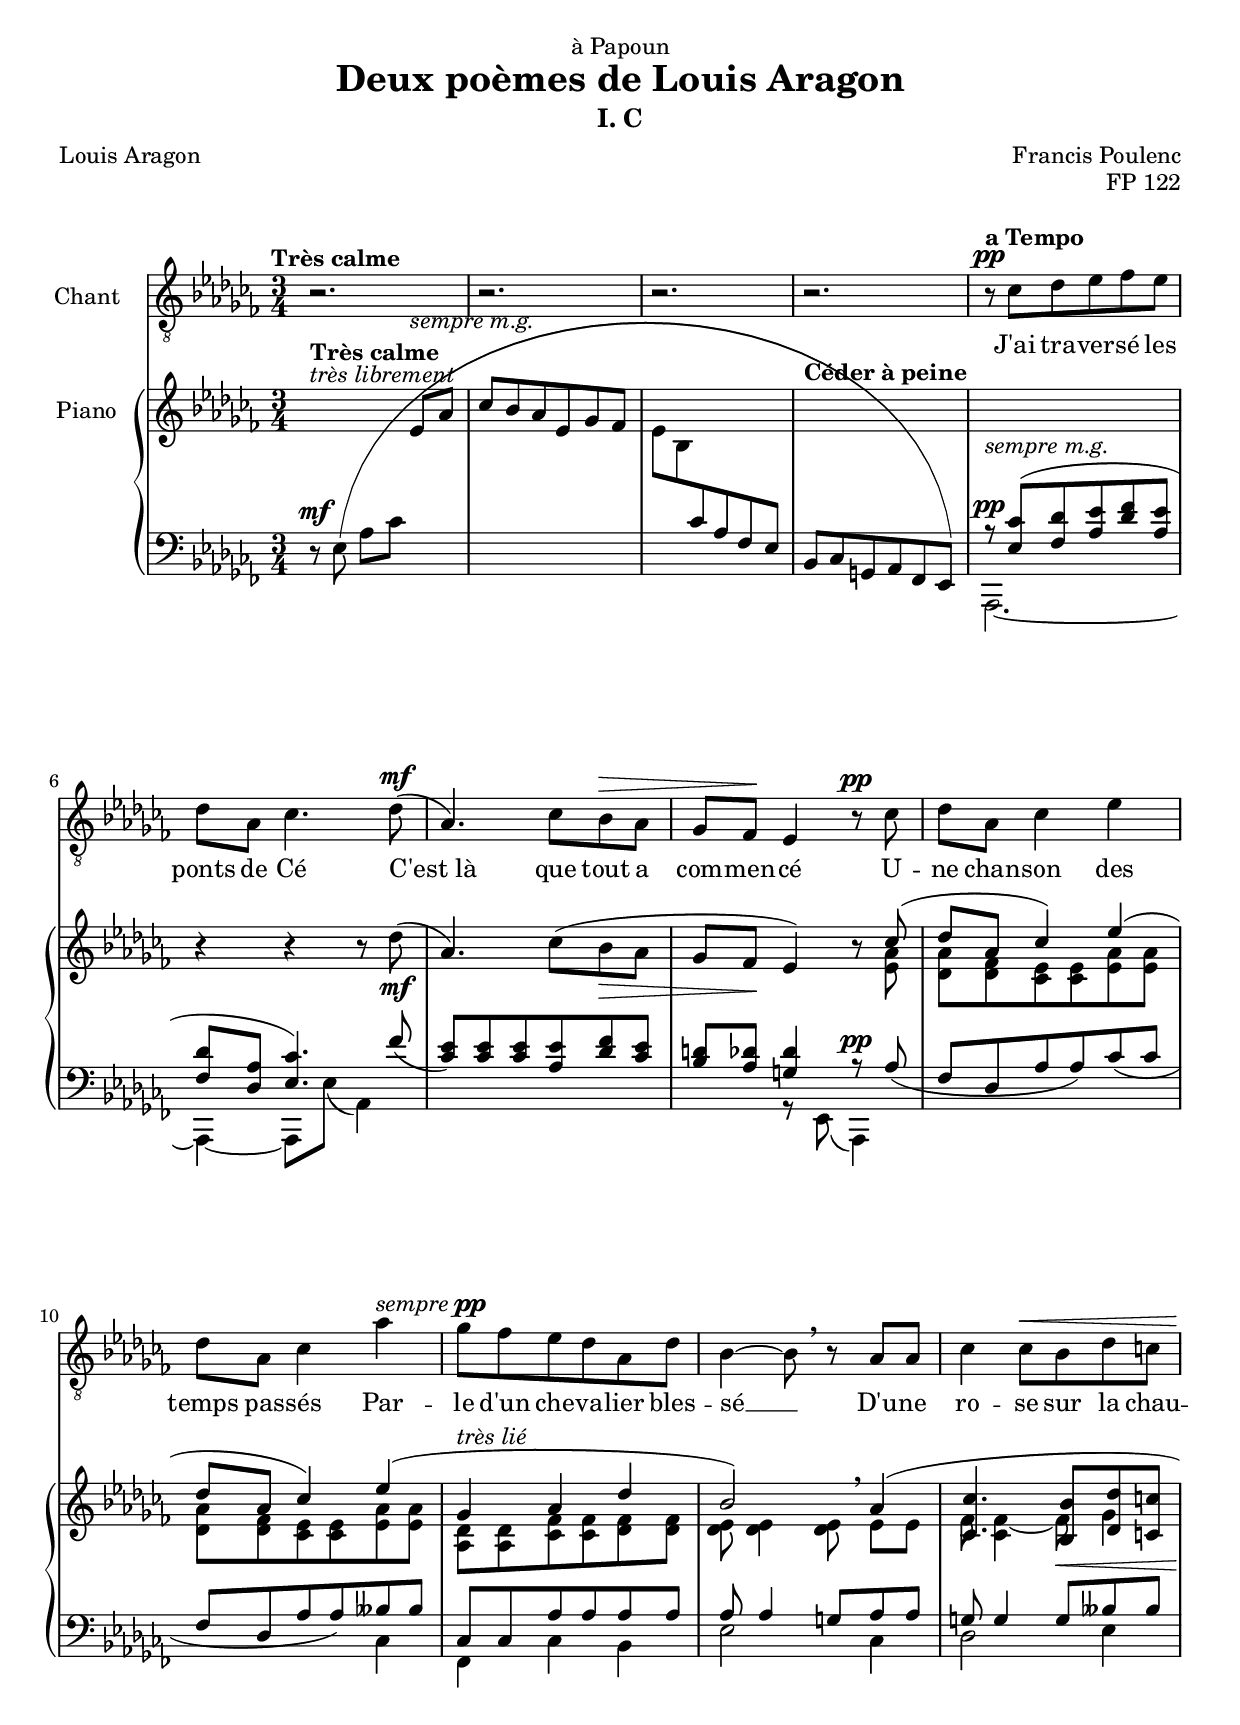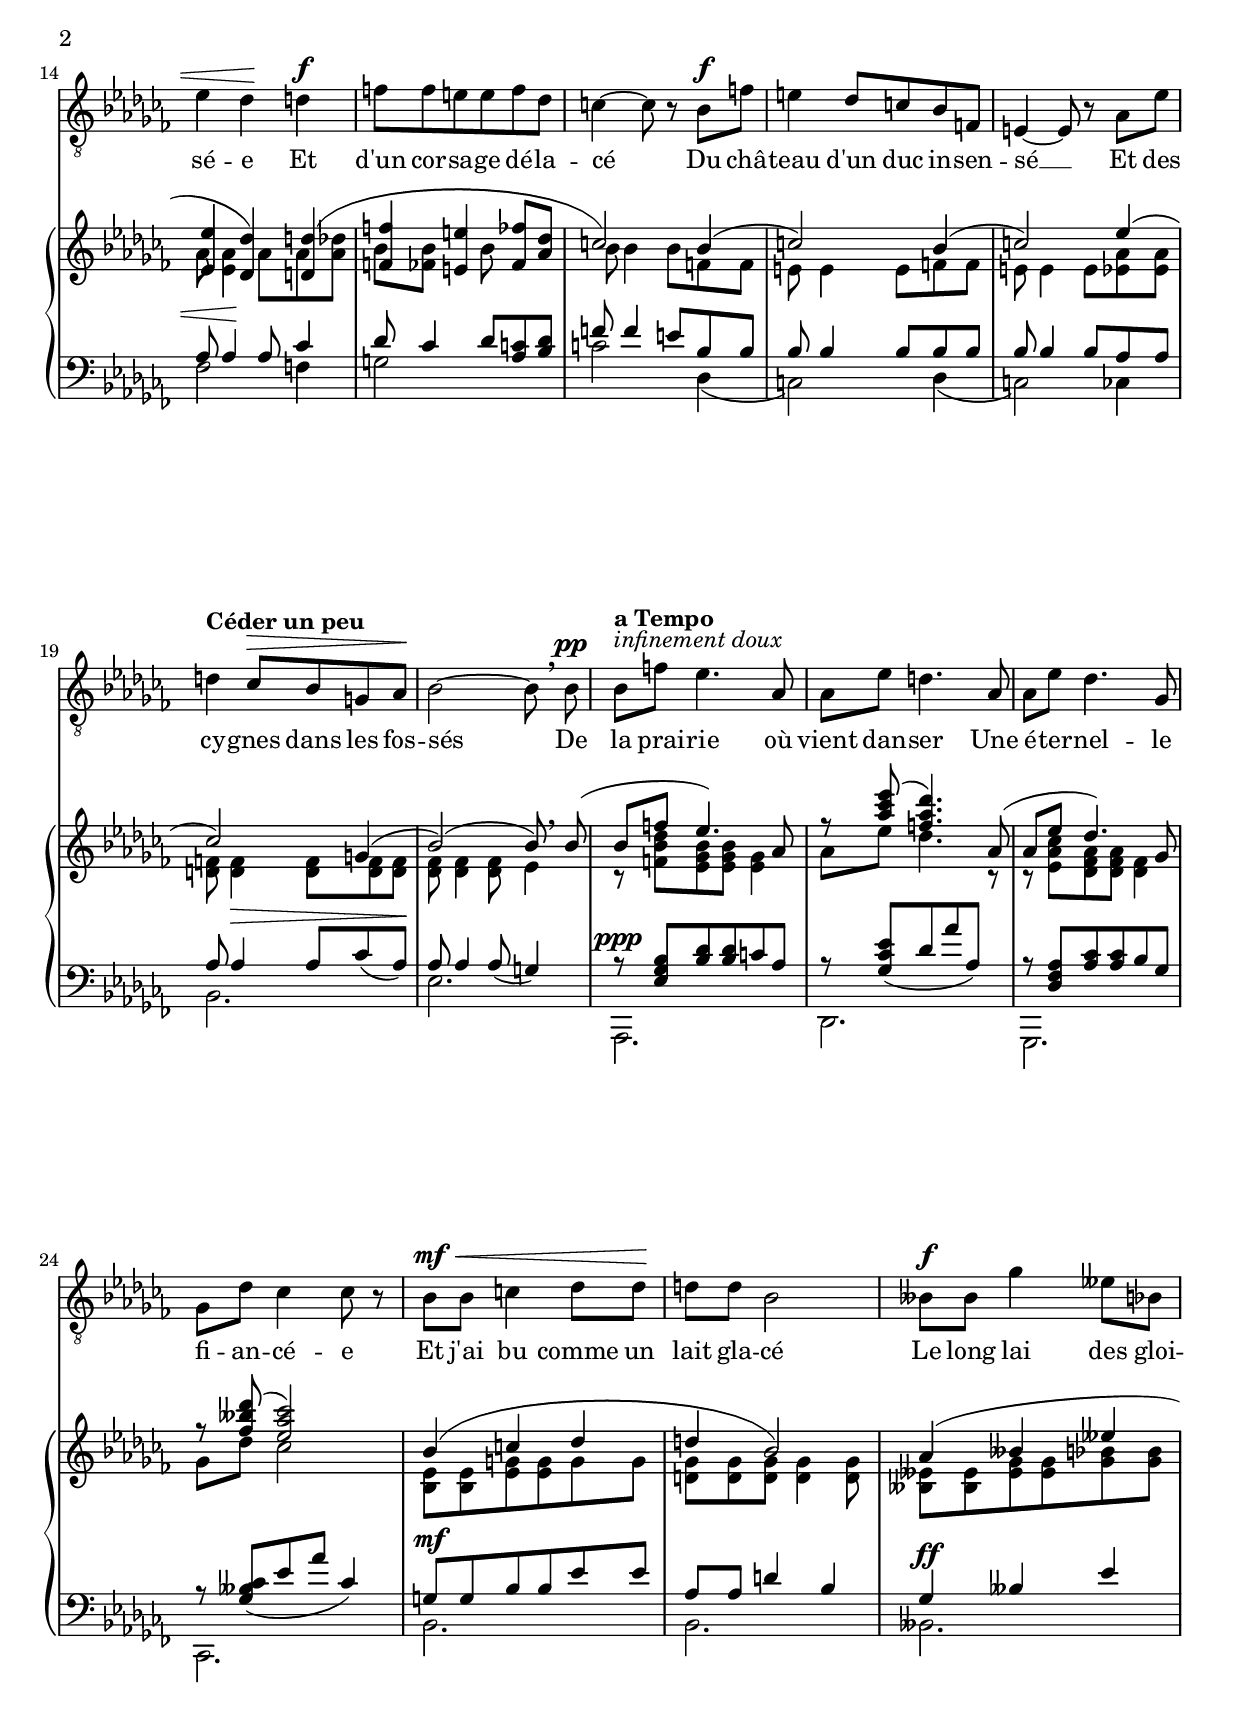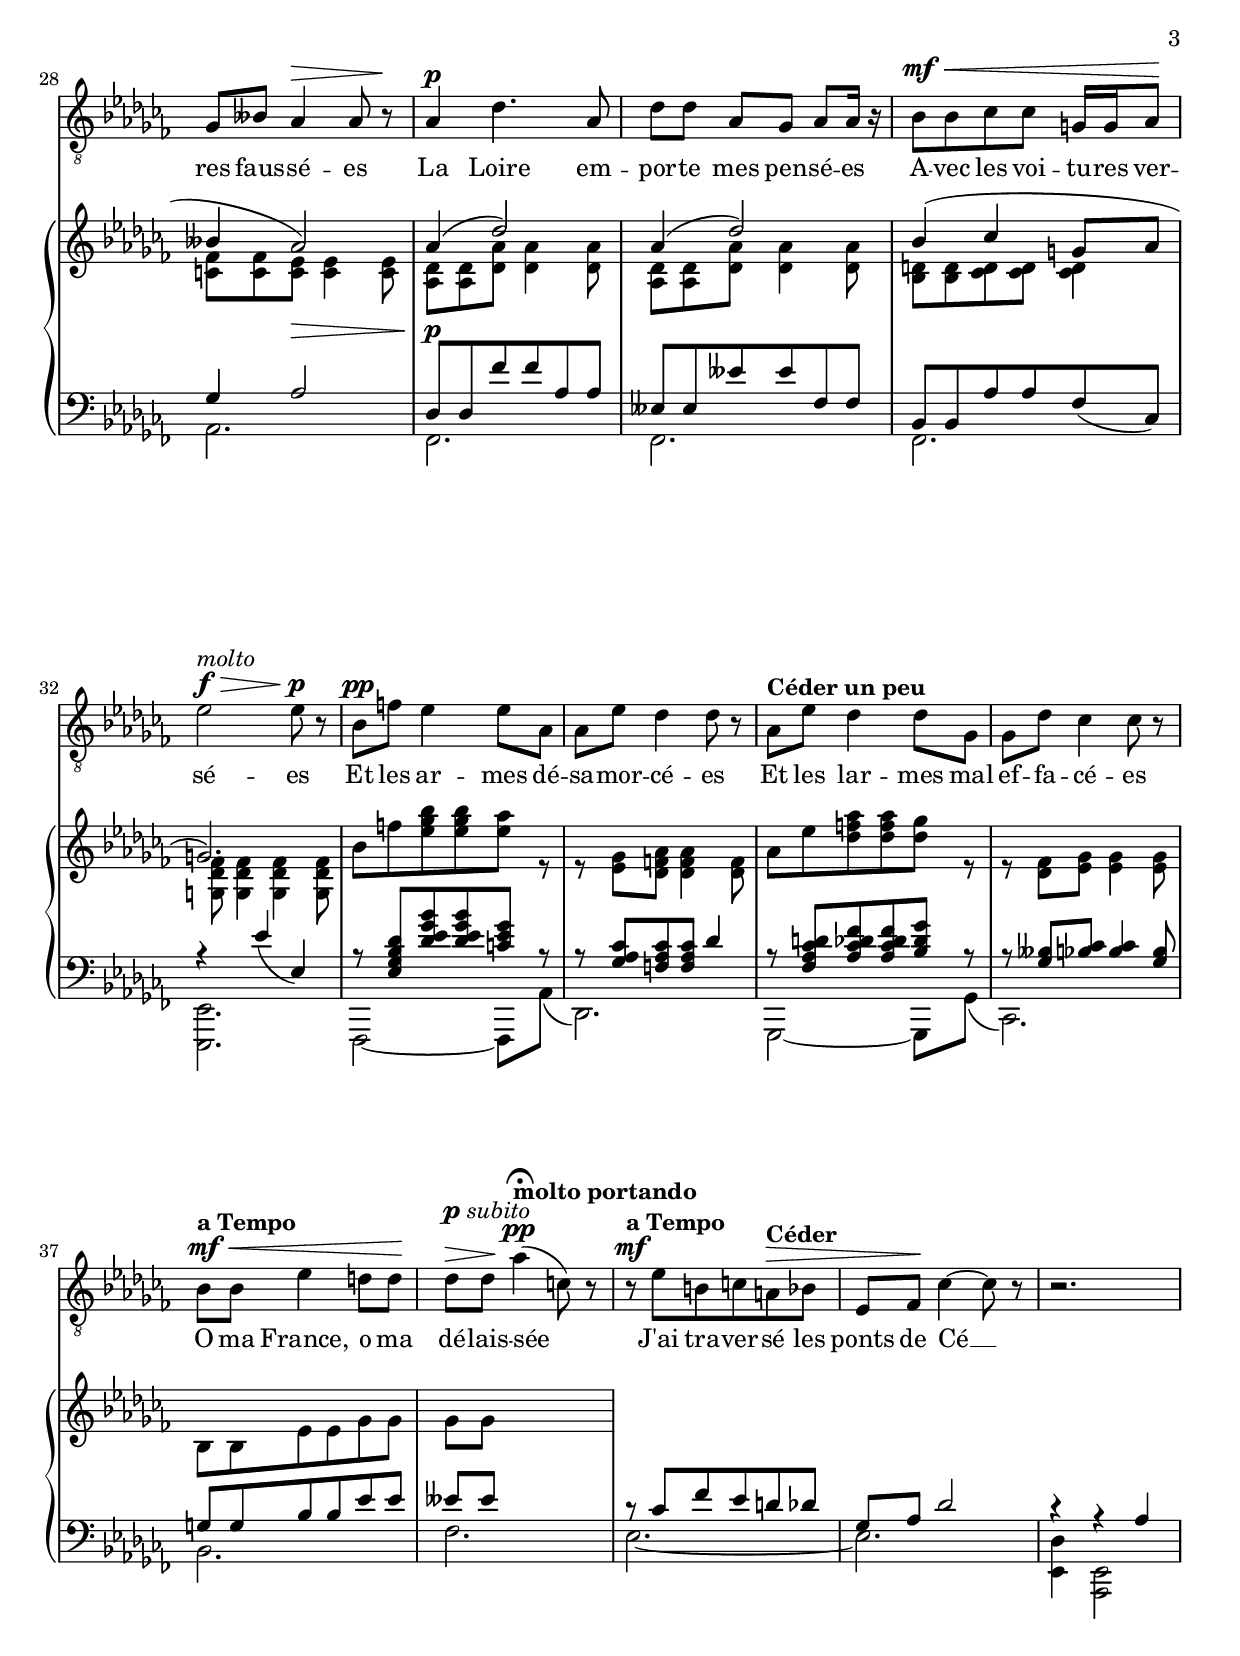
\version "2.16.2"
\language "italiano"

\paper {
  system-system-spacing #'padding = #5
}

\header {
  composer = "Francis Poulenc"
  poet = "Louis Aragon"
  title = "Deux poèmes de Louis Aragon"
  subtitle = "I. C"
  dedication = "à Papoun"
  opus = "FP 122"
  piece = ""
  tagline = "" % no footer
}

global = {
  \key lab \minor
  \time 3/4
  \tempo "Très calme" 4 = 54
  \set Score.tempoHideNote = ##t % hide tempo marking
}

crescendo = ^\markup { \italic "cresc." }
sottoVoce = ^\markup { \italic "sotto voce" }
semprepp = ^\markup { \italic "sempre" \dynamic "pp" }
pianoSubito = ^\markup { \dynamic "p" \italic "subito" }
aTempo = ^\markup { \bold "a Tempo" }

melody = {
  r2. |
  r2. |
  r2. |
  r2. |
  r8 ^\pp \aTempo dob reb mib fab mib |
  reb8 lab dob4. reb8 ^\mf ( |
  lab4. ) dob8 sib ^\> lab |
  solb8 fab \! mib4 r8 ^\pp dob' |
  reb8 lab dob4 mib |
  reb8 lab dob4 lab' \semprepp |
  solb8 fab mib reb lab reb |
  sib4~ sib8 \breathe r lab lab |
  dob4 dob8 ^\< sib reb do |
  mib4 reb \! re ^\f |
  fa8 fa mi mi fa reb |
  do4~ do8 r sib ^\f fa' |
  mi4 reb8 do sib fa |
  mi4~ mi8 r lab mib' |
  re4 ^\markup { \bold "Céder un peu" } dob8 ^\> sib sol lab \! |
  sib2~ sib8 \breathe sib ^\pp |
  sib8 ^\markup { \italic "infinement doux" } \aTempo fa' mib4. lab,8 |
  lab8 mib' re4. lab8 |
  lab8 mib'8 reb4. solb,8 |
  solb8 reb' dob4 dob8 r |
  sib8 ^\mf ^\< sib8 do4 reb8 reb \! |
  re8 re sib2 |
  sibb8 ^\f sibb solb'4 mibb8 sib |
  solb8 sibb lab4 ^\> lab8 r \! |
  lab4 ^\p reb4. lab8 |
  reb8 reb lab solb lab lab16 r16 |
  sib8 ^\mf ^\< sib dob dob sol16 sol lab8 \! |
  mib'2 ^\f ^\> ^\markup { \italic "molto" } mib8 ^\p r8 \! |
  sib8 ^\pp fa' mib4 mib8 lab, |
  lab8 mib' reb4 reb8 r |
  lab8 ^\markup { \bold "Céder un peu" } mib' reb4 reb8 solb, |
  solb8 reb' dob4 dob8 r8 |
  sib8 ^\mf \aTempo ^\< sib mib4 re8 re \! |
  reb8 \pianoSubito ^\> reb \! lab'4\fermata ( ^\pp ^\markup { \bold "molto portando" } do,8 ) r8 |
  r8 ^\mf \aTempo mib8 si do la ^\> ^\markup { \bold "Céder" } sib |
  mib,8 fab \! dob'4~ dob8 r8 |
  r2.
}

text = \lyricmode {
  J'ai tra -- ver -- sé les ponts de Cé
  C'est_là que tout a com -- men -- cé
  U -- ne chan -- son des temps pas -- sés
  Par -- le d'un che -- va -- lier bles -- sé __

  D'u -- ne ro -- se sur la chau -- sé -- e
  Et d'un cor -- sa -- ge dé -- la -- cé

  Du châ -- teau d'un duc in -- sen -- sé __
  Et des cy -- gnes dans les fos -- sés

  De la prai -- rie où vient dan -- ser
  Une é -- ter -- nel -- le fi -- an -- cé -- e

  Et j'ai bu comme un lait gla -- cé
  Le long lai des gloi -- res faus -- sé -- es

  La Loire em -- por -- te mes pen -- sé -- es
  A -- vec les voi -- tu -- res ver -- sé -- es
  Et les ar -- mes dé -- sa -- mor -- cé -- es
  Et les lar -- mes mal ef -- fa -- cé -- es

  O ma France, o ma dé -- lais -- sée

  J'ai tra -- ver -- sé les ponts de Cé __
}

upper = \relative do'' {
  s2. ^\markup { \italic "très librement" } ^\markup { \bold "Très calme" }
  s2.
  s2 s4
  s2. ^\markup { \bold "Céder à peine" }
  s2. % 5
  r4 r4 r8 reb8 _\mf (
  lab4. ) dob8 ( sib _\> lab
  solb8 fab \! mib4 ) r8

  <<
    {
      %\stemUp \slurUp
      dob'8 (
      reb8 lab dob4 ) mib (
      reb8 lab dob4 ) mib ( % 10
      solb,4  ^\markup { \italic "très lié" } lab reb
      sib2 ) lab4 (
      <dob, dob'>4. <sib sib'>8 <reb reb'> <do do'>
      <mib mib'>4 <reb reb'> ) <re re'> (
      <fa fa'>4 <mi mi'> <fab fab'>8 <lab reb> % 15
      do2 ) sib4 (
      do2 ) sib4 (
      do2 ) mib4 (
      dob2 ) sol4 (
      sib2 ) ( sib8 ) \breathe sib8 ( % 20
      sib8 fa' mib4. ) lab,8
      r8 <lab' dob mib> ( <fa lab reb>4. ) lab,8 (
      lab8 mib' reb4. ) solb,8
      r8 <fab' sibb reb> ( <mib lab dob>2 )
      sib4 ( do reb % 25
      re4 sib2 )
      lab4 ( sibb mibb
      sibb4 lab2 )
      lab4 ( reb2 )
      lab4 ( reb2 ) % 30
      sib4 ( dob sol8 lab
      sol2. )
      
    }
    \\
    {
      <mib lab>8
      <reb lab'>8 <reb fab> <dob mib> <dob mib> <mib lab> <mib lab>
      <reb lab'>8 <reb fab> <dob mib> <dob mib> <mib lab> <mib lab> % 10
      <lab, reb>8 <lab reb> <dob fab> <dob fab> <reb fab> <reb fab>
      <reb mib>8 <reb mib>4 <reb mib>8 \breathe mib mib
      fab8 <dob fab~>4 fab8 solb4
      lab8 <mib lab>4 lab8 lab <reb lab>
      sib8 <fab sib> s8 sib s4 % 15
      sib8 sib4 sib8 fa8 fa (
      mi8 mi4 mi8 fa8 fa
      mi8 mi4 mi8 <mib lab>8 <mib lab>
      <re fa>8 <re fa>4 <re fa>8 <re fa> <re fa>
      <reb fab>8 <reb fab>4 <reb fab>8 mib4 % 20
      r8 <fa sib reb>8 <mib solb sib> <mib solb sib> <mib solb>4
      
      
      %do2 ) sib4 (
      %do2 ) mib4 (
      %dob2 ) sol4 (
      %sib2~ ) sib8 sib
      %sib8 fa' mib4. lab8
      
      lab8 mib' reb4. r8
      r8 <mib, lab dob>8 <reb fab lab> <reb fab lab>  <reb fab>4
      solb8 reb' dob2
      <sib, mib>8 <sib mib> <mib sol> <mib sol> sol sol % 25
      <re solb>8 <re solb> <re solb> <re solb>4 <re solb>8
      <sibb mibb>8 <sibb mibb> <mibb solb> <mibb solb> <solb sib> <solb sib>
      <do, fab>8 <do fab> <do mib> <do mib>4  <do mib>8
      <lab reb>8 <lab reb>8 <reb lab'>8 <reb lab'>4 <reb lab'>8
      <lab reb>8 <lab reb>8 <reb lab'>8 <reb lab'>4 <reb lab'>8
      <sib re>8 <sib re>8 <dob re>8 <dob re>8 <dob re>4
      <sol reb' fab>8 <sol reb' fab>4 <sol reb' fab>4 <sol reb' fab>8
      sib'8 fa' <mib solb sib> <mib solb sib> <mib lab> r
      r8 <mib, solb> <reb fa lab> <reb fa lab>4 <reb fa>8
      lab'8 mib' <reb fa lab> <reb fa lab> <reb solb> r
      r8 <reb, fab> <mib solb> <mib solb>4 <mib solb>8
      sib8 sib mib mib solb solb
      solb8 solb s2
      
      %lab8 (
      %lab8 mib reb4. ) solb,8
      %solb8 reb dob2
      
      %sib8 fa' mib mib mib lab,
     % lab8 mib' reb2
     % lab8 mib' reb reb reb solb,
     % solb8 reb' dob2
     % mib,4 sol sib
     % reb4 solb2
    }
  >>


}

lower = \relative do {
  r8 ^\mf mib ( lab[ dob]
  \change Staff = "upper"
  mib8 ^\markup { \italic "sempre m.g." } lab
  dob8 sib lab mib solb fab
  mib8 sib
  \change Staff = "lower"
  dob8 lab fab mib
  sib8 dob sol lab fab mib )

  <<
    {
      % \stemUp \slurUp
      r8 ^\markup { \italic "sempre m.g." } ^\pp <mib' dob'> ( <fab reb'> <lab mib'> <reb fab> <lab mib'>
      <fab reb'>8 <reb lab'> <mib dob'>4. ) \slurDown fab'8 (
      <dob mib>8 ) <dob mib> <dob mib> <lab mib'> <reb fab> <dob mib>
      <sib re>8 <lab reb> <sol reb'>4 r8 ^\pp lab (
      fab8 reb lab' lab ) dob ( dob
      fab,8 reb lab' lab ) sibb sibb
      dob,8 dob lab' lab lab lab
      lab8 lab4 sol8 lab lab
      sol8 sol4 sol8 ^\< sibb sibb
      lab8 lab4 \! lab8 dob4
      reb8 dob4 reb8 <lab do>8 <sib reb>
      fa'8 fa4 mi8 sib8 sib
      sib8 sib4 sib8 sib sib
      sib8 sib4 sib8 lab lab
      lab8 lab4 ^\> lab8 dob ( lab \! )
      lab8 lab4 lab8 ( sol4 )
      r8 ^\ppp <mib solb sib> <sib' reb> <sib reb> do lab
      r8 <solb dob mib> ( reb' lab' lab,8 ) s8
      r8 <reb, fab lab> <lab' dob> <lab dob> sib solb
      r8 <solb sibb dob> ( mib'8 lab dob,4 )
      sol8 ^\mf sol sib sib mib mib
      lab,8 lab re4 sib4
      solb4 ^\ff sibb mib
      solb,4 lab2 ^\>
      reb,8 \! \p reb fab'8 fab lab, lab
      mibb8 mibb mibb' mibb fab, fab
      sib,8 sib lab' lab fab ( dob )
      r4 mib' ( mib, )
      r8 <mib solb sib reb>8 <reb' mib solb sib> <reb mib solb sib> <do mib solb> r8
      r8 <solb lab dob> <fa lab dob> <fa lab dob> reb'4
      r8 <fab, lab dob re> <lab dob reb fab> <lab dob reb fab> <sib reb solb> r8
      r8 <solb sibb> <sib dob> <sib dob>4 <solb sib>8
      sol8 sol sib sib mib mib
      mibb8 mibb s2
      r8 dob fab mib re reb
      solb,8 lab reb2
      r4 r4 lab4

    } \\
    {
      lab,,2.~
      lab4~ lab8  mib'' ( lab,4 )
      s2.
      s4 r8 mib ( lab,4 )
      s2.
      s2 dob'4
      fab,4 dob' sib
      mib2 dob4
      reb2 mib4
      fab2 fa4
      sol2 s4
      do2 reb,4 (
      do2 ) reb4 (
      do2 ) dob4
      sib2.
      mib2.
      lab,,2.
      reb2.
      solb,2.
      dob2.
      sib'2.
      sib2.
      sibb2.
      lab2.
      fab2.
      fab2.
      fab2.
      <mib, mib'>2.
      fab2~ fab8 lab'8 (
      reb,2. )
      solb,2~ solb8 solb'8 (
      dob,2. )
      sib'2.
      fab'2.
      mib2.~
      mib2.
      <mib, reb'>4 <mib lab,>2
    }
  >>
}

\score {
  <<
    \new Voice <<
      \global
      \set Staff.instrumentName = #"Chant"
      \relative do' {
        \clef "G_8"
        \melody
      }
      \addlyrics {
        \text
      }
    >>
    \new PianoStaff <<
      \new Staff = "upper" <<
        \global
        \upper
      >>
      \new Staff = "lower" <<
        \global
        \clef bass
        \lower
      >>
      \set Staff.instrumentName = #"Piano"
    >>
  >>

  \layout {
    \context {
      \Voice
    }
  }

  \midi { }
}

